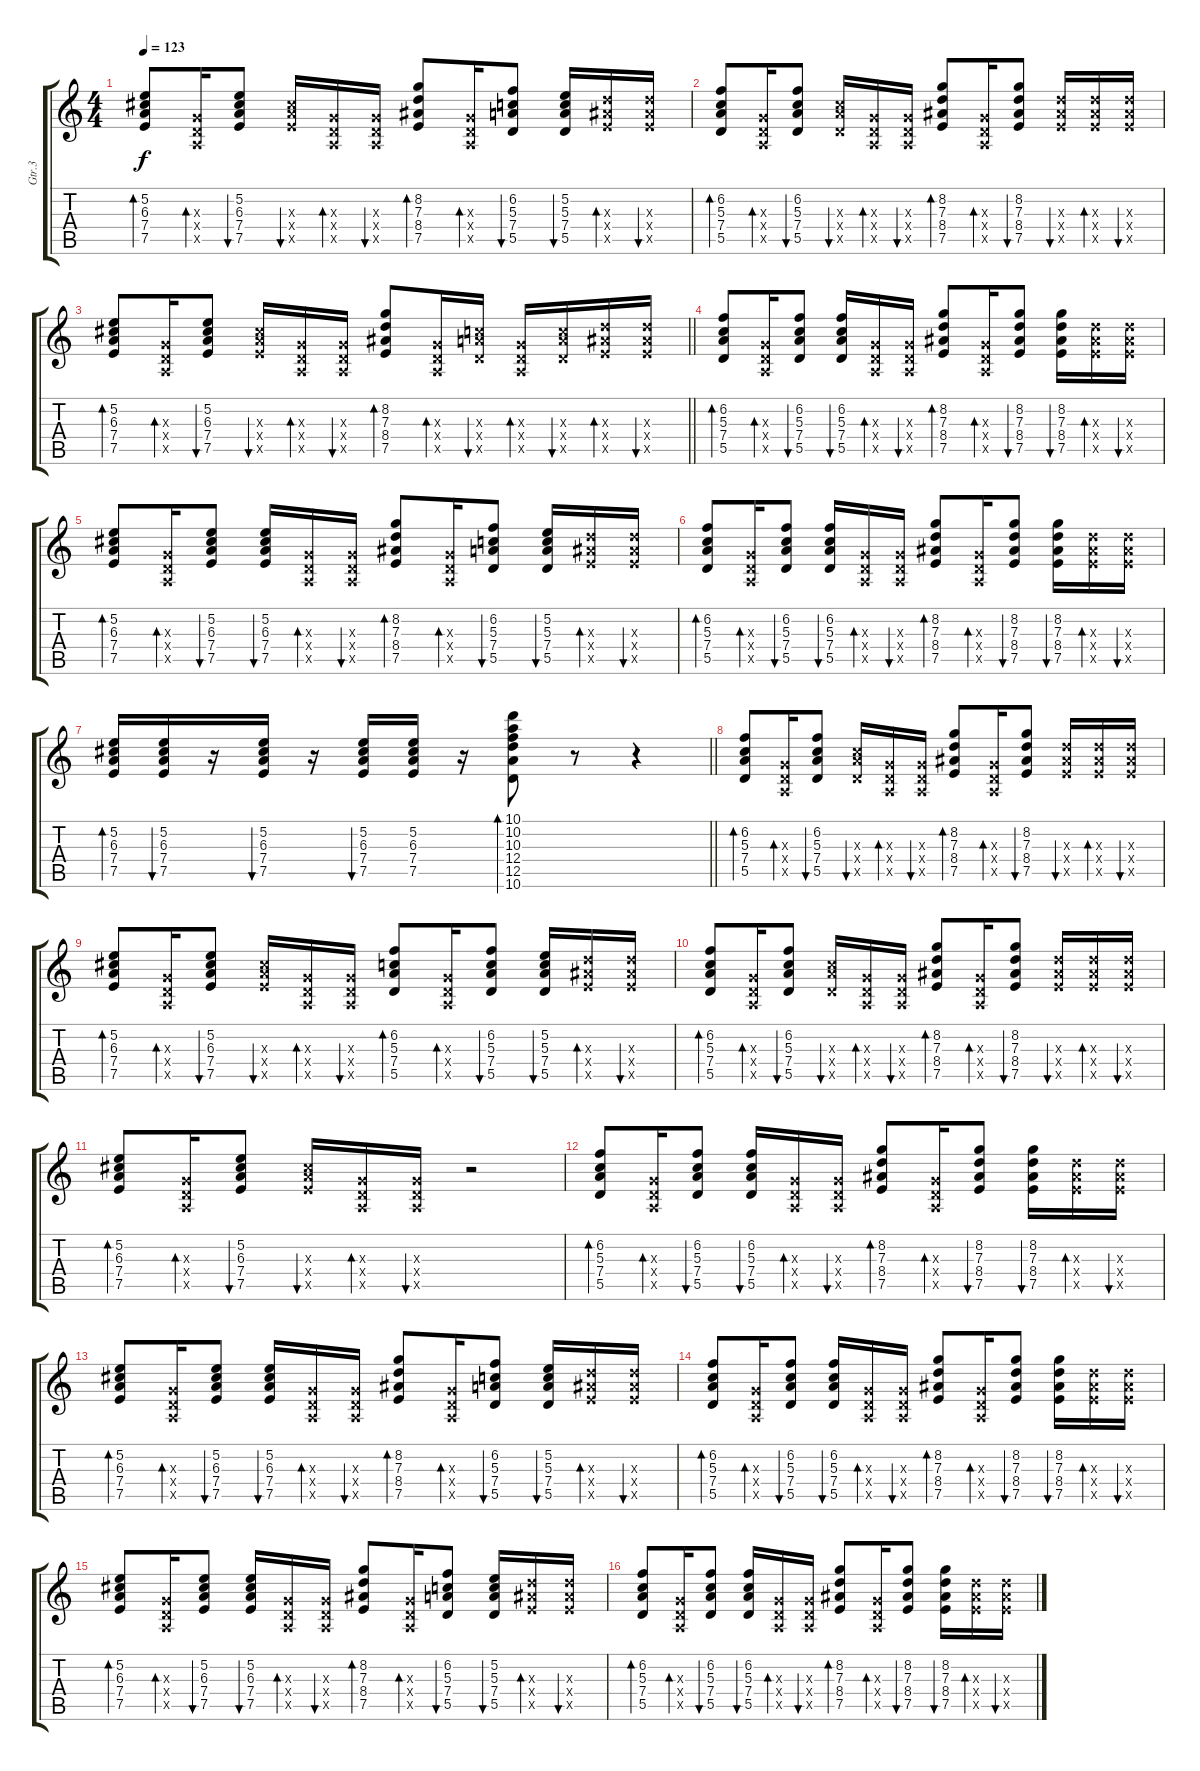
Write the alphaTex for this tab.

\track ("Gtr.3" "Gtr.3") {instrument acousticguitarnylon}
\staff {score tabs}
\tuning (E4 B3 G3 D3 A2 E2) {hide}
\ts (4 4)
\tempo 123
\clef g2
\ks c
(5.2 6.3 7.4 7.5).8{bd 30 dy f} (0.3{x} 0.4{x} 0.5{x}).16{bd 30} (5.2 6.3 7.4 7.5).8{bu 30} (6.3{x} 7.4{x} 7.5{x}).16{bu 30} (0.3{x} 0.4{x} 0.5{x}).16{bd 30} (0.3{x} 0.4{x} 0.5{x}).16{bu 30} (8.2 7.3 8.4 7.5).8{bd 30} (0.3{x} 0.4{x} 0.5{x}).16{bd 30} (6.2 5.3 7.4 5.5).8{bu 30} (5.2 5.3 7.4 5.5).16{bu 30} (7.3{x} 8.4{x} 7.5{x}).16{bd 30} (7.3{x} 8.4{x} 7.5{x}).16{bu 30} |
(6.2 5.3 7.4 5.5).8{bd 30} (0.3{x} 0.4{x} 0.5{x}).16{bd 30} (6.2 5.3 7.4 5.5).8{bu 30} (5.3{x} 7.4{x} 5.5{x}).16{bu 30} (0.3{x} 0.4{x} 0.5{x}).16{bd 30} (0.3{x} 0.4{x} 0.5{x}).16{bu 30} (8.2 7.3 8.4 7.5).8{bd 30} (0.3{x} 0.4{x} 0.5{x}).16{bd 30} (8.2 7.3 8.4 7.5).8{bu 30} (7.3{x} 8.4{x} 7.5{x}).16{bu 30} (7.3{x} 8.4{x} 7.5{x}).16{bd 30} (7.3{x} 8.4{x} 7.5{x}).16{bu 30} |
\barLineRight lightlight
(5.2 6.3 7.4 7.5).8{bd 30} (0.3{x} 0.4{x} 0.5{x}).16{bd 30} (5.2 6.3 7.4 7.5).8{bu 30} (6.3{x} 7.4{x} 7.5{x}).16{bu 30} (0.3{x} 0.4{x} 0.5{x}).16{bd 30} (0.3{x} 0.4{x} 0.5{x}).16{bu 30} (8.2 7.3 8.4 7.5).8{bd 30} (0.3{x} 0.4{x} 0.5{x}).16{bd 30} (5.3{x} 7.4{x} 5.5{x}).16{bu 30} (0.3{x} 0.4{x} 0.5{x}).16{bd 30} (5.3{x} 7.4{x} 5.5{x}).16{bu 30} (7.3{x} 8.4{x} 7.5{x}).16{bd 30} (7.3{x} 8.4{x} 7.5{x}).16{bu 30} |
(6.2 5.3 7.4 5.5).8{bd 30} (0.3{x} 0.4{x} 0.5{x}).16{bd 30} (6.2 5.3 7.4 5.5).8{bu 30} (6.2 5.3 7.4 5.5).16{bu 30} (0.3{x} 0.4{x} 0.5{x}).16{bd 30} (0.3{x} 0.4{x} 0.5{x}).16{bu 30} (8.2 7.3 8.4 7.5).8{bd 30} (0.3{x} 0.4{x} 0.5{x}).16{bd 30} (8.2 7.3 8.4 7.5).8{bu 30} (8.2 7.3 8.4 7.5).16{bu 30} (7.3{x} 8.4{x} 7.5{x}).16{bd 30} (7.3{x} 8.4{x} 7.5{x}).16{bu 30} |
(5.2 6.3 7.4 7.5).8{bd 30} (0.3{x} 0.4{x} 0.5{x}).16{bd 30} (5.2 6.3 7.4 7.5).8{bu 30} (5.2 6.3 7.4 7.5).16{bu 30} (0.3{x} 0.4{x} 0.5{x}).16{bd 30} (0.3{x} 0.4{x} 0.5{x}).16{bu 30} (8.2 7.3 8.4 7.5).8{bd 30} (0.3{x} 0.4{x} 0.5{x}).16{bd 30} (6.2 5.3 7.4 5.5).8{bu 30} (5.2 5.3 7.4 5.5).16{bu 30} (7.3{x} 8.4{x} 7.5{x}).16{bd 30} (7.3{x} 8.4{x} 7.5{x}).16{bu 30} |
(6.2 5.3 7.4 5.5).8{bd 30} (0.3{x} 0.4{x} 0.5{x}).16{bd 30} (6.2 5.3 7.4 5.5).8{bu 30} (6.2 5.3 7.4 5.5).16{bu 30} (0.3{x} 0.4{x} 0.5{x}).16{bd 30} (0.3{x} 0.4{x} 0.5{x}).16{bu 30} (8.2 7.3 8.4 7.5).8{bd 30} (0.3{x} 0.4{x} 0.5{x}).16{bd 30} (8.2 7.3 8.4 7.5).8{bu 30} (8.2 7.3 8.4 7.5).16{bu 30} (7.3{x} 8.4{x} 7.5{x}).16{bd 30} (7.3{x} 8.4{x} 7.5{x}).16{bu 30} |
\barLineRight lightlight
(5.2 6.3 7.4 7.5).16{bd 60} (5.2 6.3 7.4 7.5).16{bu 60} r.16 (5.2 6.3 7.4 7.5).16{bu 60} r.16 (5.2 6.3 7.4 7.5).16{bu 60} (5.2 6.3 7.4 7.5).16 r.16 (10.1 10.2 10.3 12.4 12.5 10.6).8{bd 60} r.8 r.4 |
(6.2 5.3 7.4 5.5).8{bd 30} (0.3{x} 0.4{x} 0.5{x}).16{bd 30} (6.2 5.3 7.4 5.5).8{bu 30} (5.3{x} 7.4{x} 5.5{x}).16{bu 30} (0.3{x} 0.4{x} 0.5{x}).16{bd 30} (0.3{x} 0.4{x} 0.5{x}).16{bu 30} (8.2 7.3 8.4 7.5).8{bd 30} (0.3{x} 0.4{x} 0.5{x}).16{bd 30} (8.2 7.3 8.4 7.5).8{bu 30} (7.3{x} 8.4{x} 7.5{x}).16{bu 30} (7.3{x} 8.4{x} 7.5{x}).16{bd 30} (7.3{x} 8.4{x} 7.5{x}).16{bu 30} |
(5.2 6.3 7.4 7.5).8{bd 30} (0.3{x} 0.4{x} 0.5{x}).16{bd 30} (5.2 6.3 7.4 7.5).8{bu 30} (6.3{x} 7.4{x} 7.5{x}).16{bu 30} (0.3{x} 0.4{x} 0.5{x}).16{bd 30} (0.3{x} 0.4{x} 0.5{x}).16{bu 30} (6.2 5.3 7.4 5.5).8{bd 30} (0.3{x} 0.4{x} 0.5{x}).16{bd 30} (6.2 5.3 7.4 5.5).8{bu 30} (5.2 5.3 7.4 5.5).16{bu 30} (7.3{x} 8.4{x} 7.5{x}).16{bd 30} (7.3{x} 8.4{x} 7.5{x}).16{bu 30} |
(6.2 5.3 7.4 5.5).8{bd 30} (0.3{x} 0.4{x} 0.5{x}).16{bd 30} (6.2 5.3 7.4 5.5).8{bu 30} (5.3{x} 7.4{x} 5.5{x}).16{bu 30} (0.3{x} 0.4{x} 0.5{x}).16{bd 30} (0.3{x} 0.4{x} 0.5{x}).16{bu 30} (8.2 7.3 8.4 7.5).8{bd 30} (0.3{x} 0.4{x} 0.5{x}).16{bd 30} (8.2 7.3 8.4 7.5).8{bu 30} (7.3{x} 8.4{x} 7.5{x}).16{bu 30} (7.3{x} 8.4{x} 7.5{x}).16{bd 30} (7.3{x} 8.4{x} 7.5{x}).16{bu 30} |
(5.2 6.3 7.4 7.5).8{bd 30} (0.3{x} 0.4{x} 0.5{x}).16{bd 30} (5.2 6.3 7.4 7.5).8{bu 30} (6.3{x} 7.4{x} 7.5{x}).16{bu 30} (0.3{x} 0.4{x} 0.5{x}).16{bd 30} (0.3{x} 0.4{x} 0.5{x}).16{bu 30} r.2 |
(6.2 5.3 7.4 5.5).8{bd 30} (0.3{x} 0.4{x} 0.5{x}).16{bd 30} (6.2 5.3 7.4 5.5).8{bu 30} (6.2 5.3 7.4 5.5).16{bu 30} (0.3{x} 0.4{x} 0.5{x}).16{bd 30} (0.3{x} 0.4{x} 0.5{x}).16{bu 30} (8.2 7.3 8.4 7.5).8{bd 30} (0.3{x} 0.4{x} 0.5{x}).16{bd 30} (8.2 7.3 8.4 7.5).8{bu 30} (8.2 7.3 8.4 7.5).16{bu 30} (7.3{x} 8.4{x} 7.5{x}).16{bd 30} (7.3{x} 8.4{x} 7.5{x}).16{bu 30} |
(5.2 6.3 7.4 7.5).8{bd 30} (0.3{x} 0.4{x} 0.5{x}).16{bd 30} (5.2 6.3 7.4 7.5).8{bu 30} (5.2 6.3 7.4 7.5).16{bu 30} (0.3{x} 0.4{x} 0.5{x}).16{bd 30} (0.3{x} 0.4{x} 0.5{x}).16{bu 30} (8.2 7.3 8.4 7.5).8{bd 30} (0.3{x} 0.4{x} 0.5{x}).16{bd 30} (6.2 5.3 7.4 5.5).8{bu 30} (5.2 5.3 7.4 5.5).16{bu 30} (7.3{x} 8.4{x} 7.5{x}).16{bd 30} (7.3{x} 8.4{x} 7.5{x}).16{bu 30} |
(6.2 5.3 7.4 5.5).8{bd 30} (0.3{x} 0.4{x} 0.5{x}).16{bd 30} (6.2 5.3 7.4 5.5).8{bu 30} (6.2 5.3 7.4 5.5).16{bu 30} (0.3{x} 0.4{x} 0.5{x}).16{bd 30} (0.3{x} 0.4{x} 0.5{x}).16{bu 30} (8.2 7.3 8.4 7.5).8{bd 30} (0.3{x} 0.4{x} 0.5{x}).16{bd 30} (8.2 7.3 8.4 7.5).8{bu 30} (8.2 7.3 8.4 7.5).16{bu 30} (7.3{x} 8.4{x} 7.5{x}).16{bd 30} (7.3{x} 8.4{x} 7.5{x}).16{bu 30} |
(5.2 6.3 7.4 7.5).8{bd 30} (0.3{x} 0.4{x} 0.5{x}).16{bd 30} (5.2 6.3 7.4 7.5).8{bu 30} (5.2 6.3 7.4 7.5).16{bu 30} (0.3{x} 0.4{x} 0.5{x}).16{bd 30} (0.3{x} 0.4{x} 0.5{x}).16{bu 30} (8.2 7.3 8.4 7.5).8{bd 30} (0.3{x} 0.4{x} 0.5{x}).16{bd 30} (6.2 5.3 7.4 5.5).8{bu 30} (5.2 5.3 7.4 5.5).16{bu 30} (7.3{x} 8.4{x} 7.5{x}).16{bd 30} (7.3{x} 8.4{x} 7.5{x}).16{bu 30} |
(6.2 5.3 7.4 5.5).8{bd 30} (0.3{x} 0.4{x} 0.5{x}).16{bd 30} (6.2 5.3 7.4 5.5).8{bu 30} (6.2 5.3 7.4 5.5).16{bu 30} (0.3{x} 0.4{x} 0.5{x}).16{bd 30} (0.3{x} 0.4{x} 0.5{x}).16{bu 30} (8.2 7.3 8.4 7.5).8{bd 30} (0.3{x} 0.4{x} 0.5{x}).16{bd 30} (8.2 7.3 8.4 7.5).8{bu 30} (8.2 7.3 8.4 7.5).16{bu 30} (7.3{x} 8.4{x} 7.5{x}).16{bd 30} (7.3{x} 8.4{x} 7.5{x}).16{bu 30}
